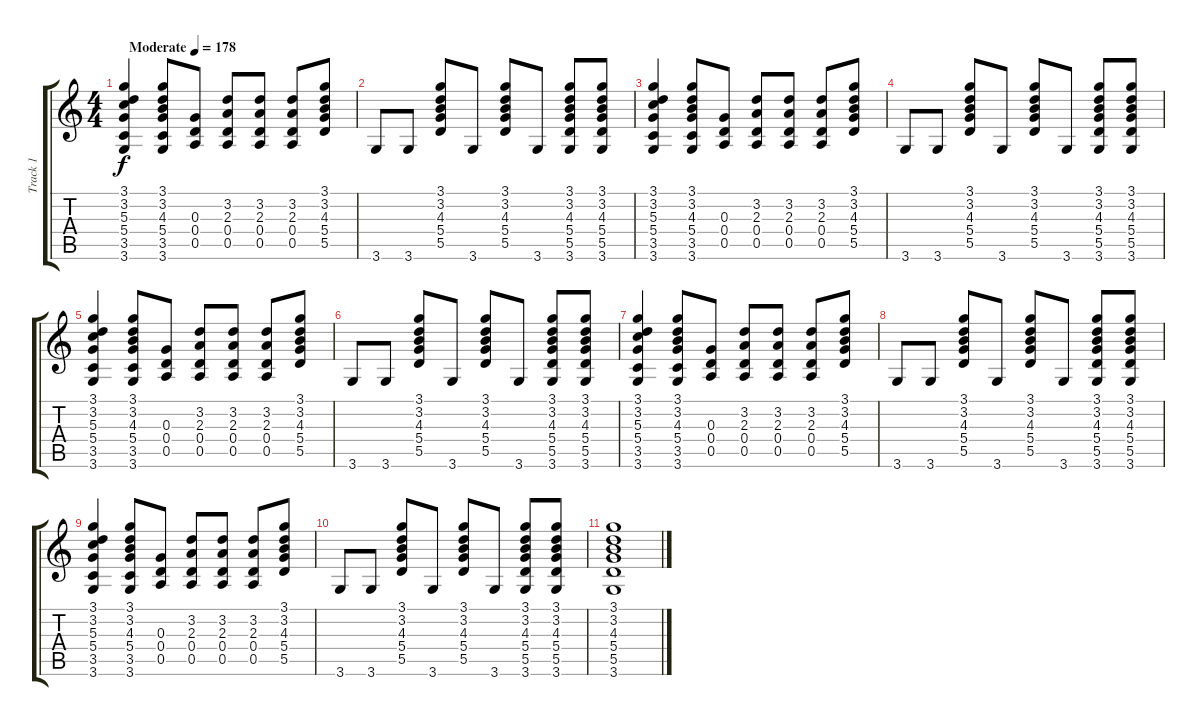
\track ("Track 1" "Track 1") {instrument overdrivenguitar}
\staff {score tabs}
\tuning (E4 B3 G3 D3 A2 E2) {hide}
\ts (4 4)
\tempo (178 "Moderate")
\clef g2
\ks c
(3.1 3.2 5.3 5.4 3.5 3.6).4{dy f instrument overdrivenguitar} (3.1 3.2 4.3 5.4 3.5 3.6).8 (0.3 0.4 0.5).8 (3.2 2.3 0.4 0.5).8 (3.2 2.3 0.4 0.5).8 (3.2 2.3 0.4 0.5).8 (3.1 3.2 4.3 5.4 5.5).8 |
3.6.8 3.6.8 (3.1 3.2 4.3 5.4 5.5).8 3.6.8 (3.1 3.2 4.3 5.4 5.5).8 3.6.8 (3.1 3.2 4.3 5.4 5.5 3.6).8 (3.1 3.2 4.3 5.4 5.5 3.6).8 |
(3.1 3.2 5.3 5.4 3.5 3.6).4 (3.1 3.2 4.3 5.4 3.5 3.6).8 (0.3 0.4 0.5).8 (3.2 2.3 0.4 0.5).8 (3.2 2.3 0.4 0.5).8 (3.2 2.3 0.4 0.5).8 (3.1 3.2 4.3 5.4 5.5).8 |
3.6.8 3.6.8 (3.1 3.2 4.3 5.4 5.5).8 3.6.8 (3.1 3.2 4.3 5.4 5.5).8 3.6.8 (3.1 3.2 4.3 5.4 5.5 3.6).8 (3.1 3.2 4.3 5.4 5.5 3.6).8 |
(3.1 3.2 5.3 5.4 3.5 3.6).4 (3.1 3.2 4.3 5.4 3.5 3.6).8 (0.3 0.4 0.5).8 (3.2 2.3 0.4 0.5).8 (3.2 2.3 0.4 0.5).8 (3.2 2.3 0.4 0.5).8 (3.1 3.2 4.3 5.4 5.5).8 |
3.6.8 3.6.8 (3.1 3.2 4.3 5.4 5.5).8 3.6.8 (3.1 3.2 4.3 5.4 5.5).8 3.6.8 (3.1 3.2 4.3 5.4 5.5 3.6).8 (3.1 3.2 4.3 5.4 5.5 3.6).8 |
(3.1 3.2 5.3 5.4 3.5 3.6).4 (3.1 3.2 4.3 5.4 3.5 3.6).8 (0.3 0.4 0.5).8 (3.2 2.3 0.4 0.5).8 (3.2 2.3 0.4 0.5).8 (3.2 2.3 0.4 0.5).8 (3.1 3.2 4.3 5.4 5.5).8 |
3.6.8 3.6.8 (3.1 3.2 4.3 5.4 5.5).8 3.6.8 (3.1 3.2 4.3 5.4 5.5).8 3.6.8 (3.1 3.2 4.3 5.4 5.5 3.6).8 (3.1 3.2 4.3 5.4 5.5 3.6).8 |
(3.1 3.2 5.3 5.4 3.5 3.6).4 (3.1 3.2 4.3 5.4 3.5 3.6).8 (0.3 0.4 0.5).8 (3.2 2.3 0.4 0.5).8 (3.2 2.3 0.4 0.5).8 (3.2 2.3 0.4 0.5).8 (3.1 3.2 4.3 5.4 5.5).8 |
3.6.8 3.6.8 (3.1 3.2 4.3 5.4 5.5).8 3.6.8 (3.1 3.2 4.3 5.4 5.5).8 3.6.8 (3.1 3.2 4.3 5.4 5.5 3.6).8 (3.1 3.2 4.3 5.4 5.5 3.6).8 |
(3.1 3.2 4.3 5.4 5.5 3.6).1
